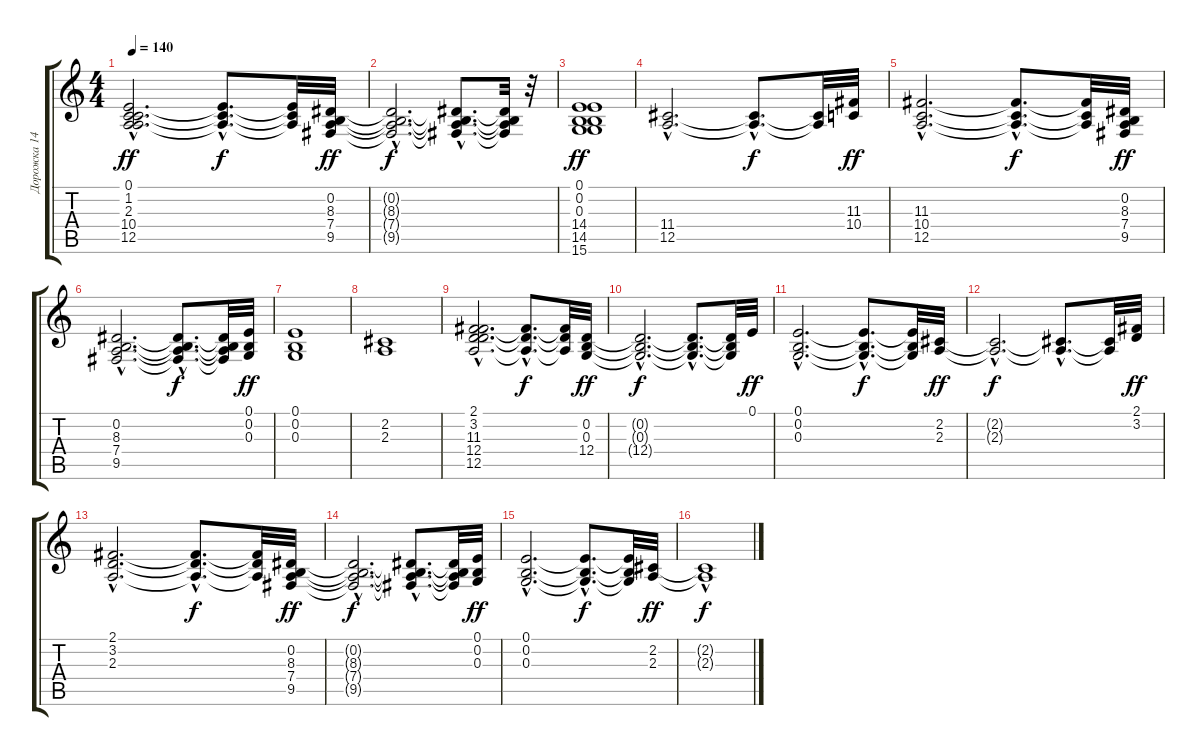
\track ("Дорожка 14" "Дорожка 14") {instrument rockorgan}
\staff {score tabs}
\tuning (E4 B3 G3 D3 A2 E2) {hide}
\ts (4 4)
\tempo 140
\clef g2
\ks c
(0.1{hac} 1.2 2.3 10.4{hac} 12.5{hac}).2{d dy ff} (0.1{hac t} 10.4{hac t} 12.5{hac t}).8{d dy f} (0.1{t} 10.4{t} 12.5{t}).32 (0.2 8.3 7.4 9.5).32{dy ff} |
(0.2{hac t} 8.3{hac t} 7.4{hac t} 9.5{hac t}).2{d dy f} (0.2{hac t} 8.3{hac t} 7.4{hac t} 9.5{hac t}).8{d} (0.2{t} 8.3{t} 7.4{t} 9.5{t}).32 r.32 |
(0.1 0.2 0.3 14.4 14.5 15.6).1{dy ff} |
(11.4{hac} 12.5{hac}).2{d} (11.4{hac t} 12.5{hac t}).8{d dy f} (11.4{t} 12.5{t}).32 (11.3 10.4).32{dy ff} |
(11.3{hac} 10.4{hac} 12.5{hac}).2{d} (11.3{hac t} 10.4{hac t} 12.5{hac t}).8{d dy f} (11.3{t} 10.4{t} 12.5{t}).32 (0.2 8.3 7.4 9.5).32{dy ff} |
(0.2{hac} 8.3{hac} 7.4{hac} 9.5{hac}).2{d} (0.2{hac t} 8.3{hac t} 7.4{hac t} 9.5{hac t}).8{d dy f} (0.2{t} 8.3{t} 7.4{t} 9.5{t}).32 (0.1 0.2 0.3).32{dy ff} |
(0.1 0.2 0.3).1 |
(2.2 2.3).1 |
(2.1 3.2 11.3{hac} 12.4{hac} 12.5{hac}).2{d} (11.3{hac t} 12.4{hac t} 12.5{hac t}).8{d dy f} (11.3{t} 12.4{t} 12.5{t}).32 (0.2 0.3 12.4).32{dy ff} |
(0.2{hac t} 0.3{hac t} 12.4{hac t}).2{d dy f} (0.2{hac t} 0.3{hac t} 12.4{hac t}).8{d} (0.2{t} 0.3{t} 12.4{t}).32 0.1.32{dy ff} |
(0.1{hac} 0.2{hac} 0.3{hac}).2{d} (0.1{hac t} 0.2{hac t} 0.3{hac t}).8{d dy f} (0.1{t} 0.2{t} 0.3{t}).32 (2.2 2.3).32{dy ff} |
(2.2{hac t} 2.3{hac t}).2{d dy f} (2.2{hac t} 2.3{hac t}).8{d} (2.2{t} 2.3{t}).32 (2.1 3.2).32{dy ff} |
(2.1{hac} 3.2{hac} 2.3{hac}).2{d} (2.1{hac t} 3.2{hac t} 2.3{hac t}).8{d dy f} (2.1{t} 3.2{t} 2.3{t}).32 (0.2 8.3 7.4 9.5).32{dy ff} |
(0.2{hac t} 8.3{hac t} 7.4{hac t} 9.5{hac t}).2{d dy f} (0.2{hac t} 8.3{hac t} 7.4{hac t} 9.5{hac t}).8{d} (0.2{t} 8.3{t} 7.4{t} 9.5{t}).32 (0.1 0.2 0.3).32{dy ff} |
(0.1{hac} 0.2{hac} 0.3{hac}).2{d} (0.1{hac t} 0.2{hac t} 0.3{hac t}).8{d dy f} (0.1{t} 0.2{t} 0.3{t}).32 (2.2 2.3).32{dy ff} |
(2.2{hac t} 2.3{t}).1{dy f}
